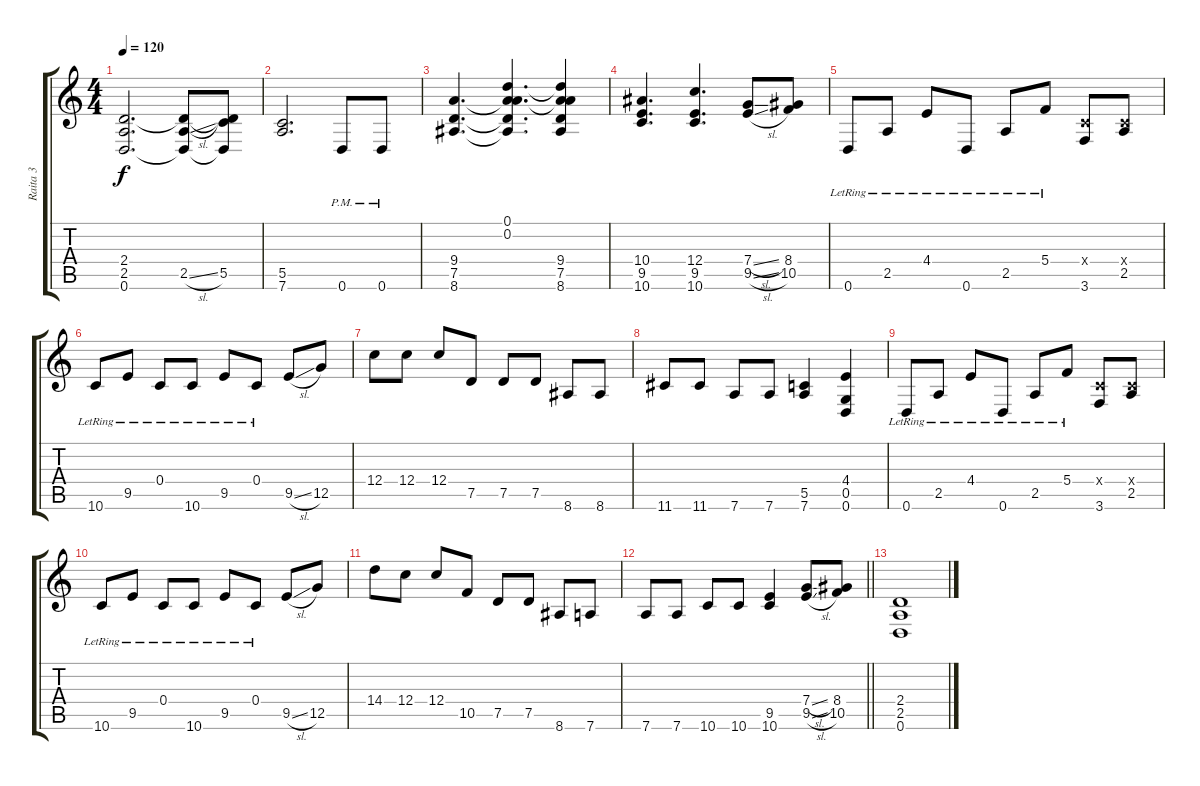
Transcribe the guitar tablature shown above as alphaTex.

\track ("Raita 3" "Raita 3") {instrument distortionguitar}
\staff {score tabs}
\tuning (D4 A3 F3 C3 G2 D2) {hide}
\ts (4 4)
\tempo 120
\clef g2
\ks c
(2.4 2.5 0.6).2{d dy f} (2.4{t} 2.5{sl} 0.6{t}).8 (2.4{t} 5.5 0.6{t}).8 |
(5.5 7.6).2{d} 0.6{pm}.8 0.6{pm}.8 |
(9.4 7.5 8.6).4{d} (0.1 0.2 9.4{t} 7.5{t} 8.6{t}).4{d} (0.1{t} 0.2{t} 9.4 7.5 8.6).4 |
(10.4 9.5 10.6).4{d} (12.4 9.5 10.6).4{d} (7.4{sl} 9.5{sl}).8 (8.4 10.5).8 |
0.6{lr}.8 2.5{lr}.8 4.4{lr}.8 0.6{lr}.8 2.5{lr}.8 5.4{lr}.8 (0.4{x} 3.6).8 (0.4{x} 2.5).8 |
10.6{lr}.8 9.5{lr}.8 0.4{lr}.8 10.6{lr}.8 9.5{lr}.8 0.4{lr}.8 9.5{sl}.8 12.5.8 |
12.4.8 12.4.8 12.4.8 7.5.8 7.5.8 7.5.8 8.6.8 8.6.8 |
11.6.8 11.6.8 7.6.8 7.6.8 (5.5 7.6).4 (4.4 0.5 0.6).4 |
0.6{lr}.8 2.5{lr}.8 4.4{lr}.8 0.6{lr}.8 2.5{lr}.8 5.4{lr}.8 (0.4{x} 3.6).8 (0.4{x} 2.5).8 |
10.6{lr}.8 9.5{lr}.8 0.4{lr}.8 10.6{lr}.8 9.5{lr}.8 0.4{lr}.8 9.5{sl}.8 12.5.8 |
14.4.8 12.4.8 12.4.8 10.5.8 7.5.8 7.5.8 8.6.8 7.6.8 |
\barLineRight lightlight
7.6.8 7.6.8 10.6.8 10.6.8 (9.5 10.6).4 (7.4{sl} 9.5{sl}).8 (8.4 10.5).8 |
(2.4 2.5 0.6).1
